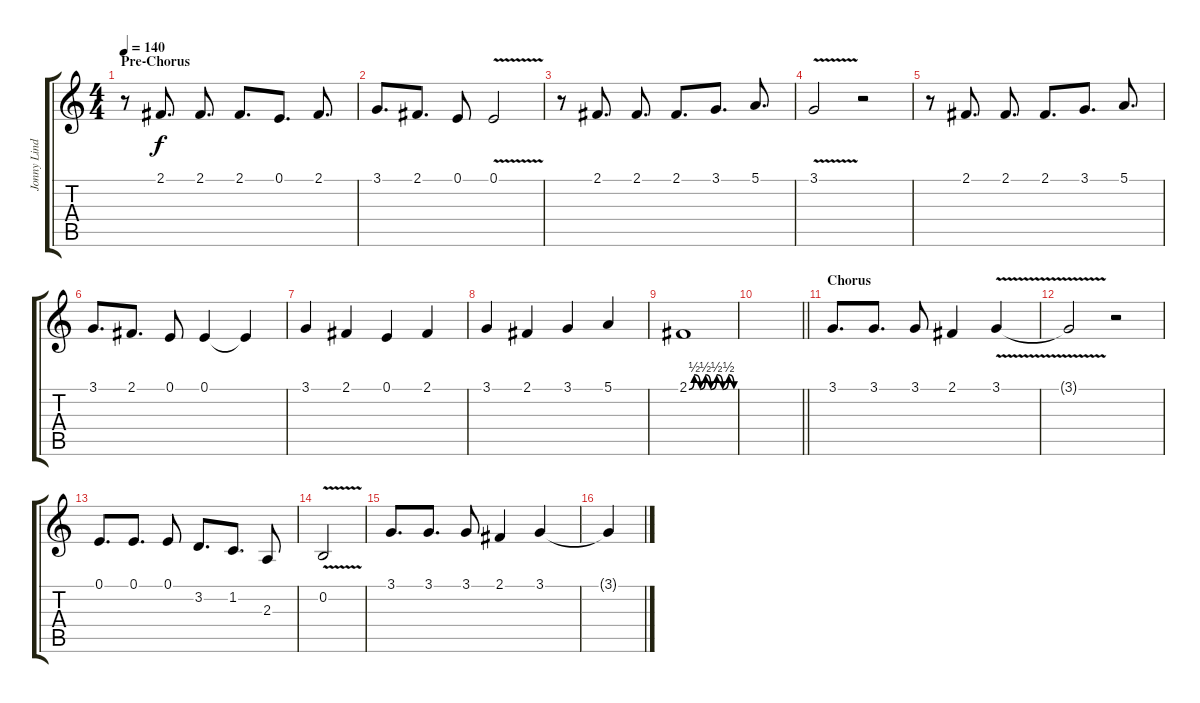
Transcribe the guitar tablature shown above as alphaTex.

\track ("Jonny Lindqvist (vocal)" "Jonny Lind") {instrument clarinet}
\staff {score tabs}
\tuning (E4 B3 G3 D3 A2 E2) {hide}
\ts (4 4)
\section ("" "Pre-Chorus")
\tempo 140
\clef g2
\ks c
r.8{dy f} 2.1.8{d} 2.1.8{d} 2.1.8{d} 0.1.8{d} 2.1.8{d} |
3.1.8{d} 2.1.8{d} 0.1.8 0.1{v}.2 |
r.8 2.1.8{d} 2.1.8{d} 2.1.8{d} 3.1.8{d} 5.1.8{d} |
3.1{v}.2 r.2 |
r.8 2.1.8{d} 2.1.8{d} 2.1.8{d} 3.1.8{d} 5.1.8{d} |
3.1.8{d} 2.1.8{d} 0.1.8 0.1.4 0.1{t}.4 |
3.1.4 2.1.4 0.1.4 2.1.4 |
3.1.4 2.1.4 3.1.4 5.1.4 |
2.1{be (custom 0 0 7 2 15 0 22 2 29 0 37 2 45 0 53 2 60 0)}.1 |
\barLineRight lightlight
|
\section ("" "Chorus")
3.1.8{d} 3.1.8{d} 3.1.8 2.1.4 3.1{v}.4 |
3.1{t}.2 r.2 |
0.1.8{d} 0.1.8{d} 0.1.8 3.2.8{d} 1.2.8{d} 2.3.8 |
0.2{v}.2 |
3.1.8{d} 3.1.8{d} 3.1.8 2.1.4 3.1.4 |
3.1{t}.4
